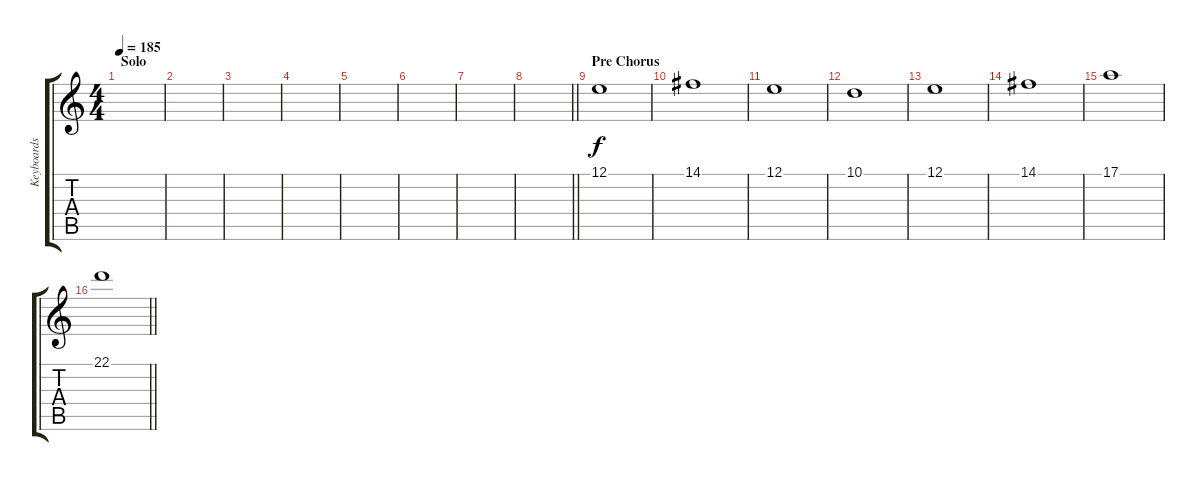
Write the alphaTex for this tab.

\track ("Keyboards" "Keyboards") {instrument stringensemble1}
\staff {score tabs}
\tuning (E4 B3 G3 D3 A2 E2) {hide}
\ts (4 4)
\section ("" "Solo")
\tempo 185
\clef g2
\ks c
|
|
|
|
|
|
|
\barLineRight lightlight
|
\section ("" "Pre Chorus")
12.1.1{instrument fx5brightness} |
14.1.1 |
12.1.1 |
10.1.1 |
12.1.1 |
14.1.1 |
17.1.1 |
\barLineRight lightlight
22.1.1
